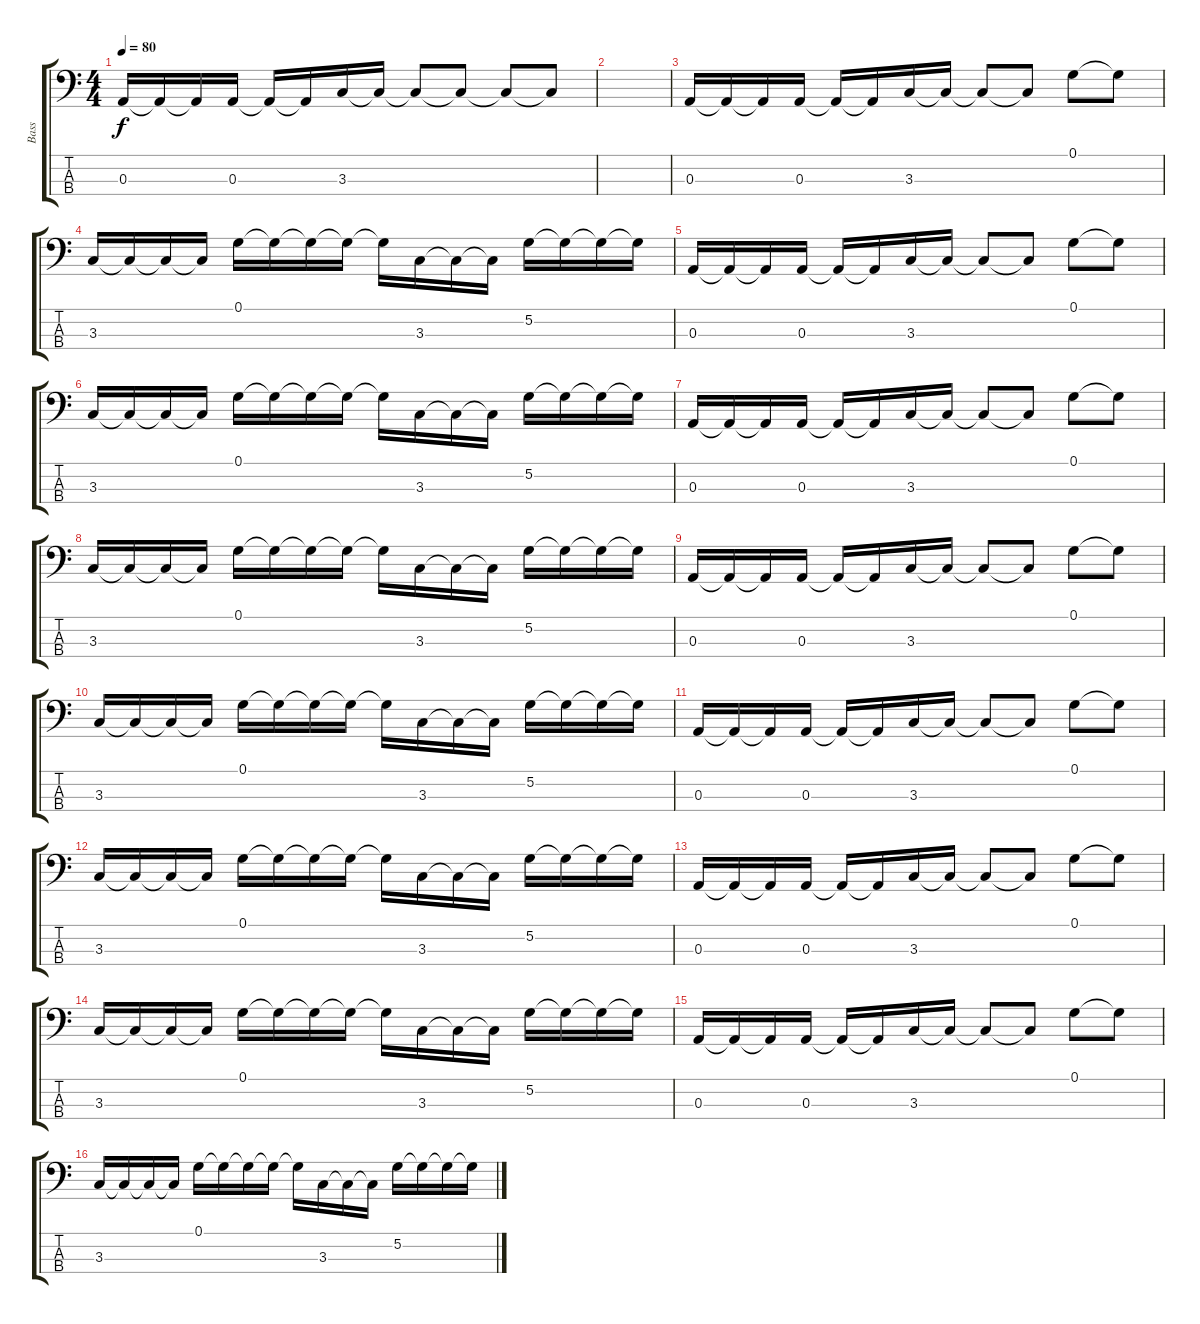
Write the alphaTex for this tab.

\track ("Bass" "Bass") {instrument electricbassfinger}
\staff {score tabs}
\tuning (G2 D2 A1 D1) {hide}
\ts (4 4)
\tempo 80
\clef f4
\ks c
0.3.16{dy f instrument electricbassfinger} 0.3{t}.16 0.3{t}.16 0.3.16 0.3{t}.16 0.3{t}.16 3.3.16 3.3{t}.16 3.3{t}.8 3.3{t}.8 3.3{t}.8 3.3{t}.8 |
|
0.3.16 0.3{t}.16 0.3{t}.16 0.3.16 0.3{t}.16 0.3{t}.16 3.3.16 3.3{t}.16 3.3{t}.8 3.3{t}.8 0.1.8 0.1{t}.8 |
3.3.16 3.3{t}.16 3.3{t}.16 3.3{t}.16 0.1.16 0.1{t}.16 0.1{t}.16 0.1{t}.16 0.1{t}.16 3.3.16 3.3{t}.16 3.3{t}.16 5.2.16 5.2{t}.16 5.2{t}.16 5.2{t}.16 |
0.3.16 0.3{t}.16 0.3{t}.16 0.3.16 0.3{t}.16 0.3{t}.16 3.3.16 3.3{t}.16 3.3{t}.8 3.3{t}.8 0.1.8 0.1{t}.8 |
3.3.16 3.3{t}.16 3.3{t}.16 3.3{t}.16 0.1.16 0.1{t}.16 0.1{t}.16 0.1{t}.16 0.1{t}.16 3.3.16 3.3{t}.16 3.3{t}.16 5.2.16 5.2{t}.16 5.2{t}.16 5.2{t}.16 |
0.3.16 0.3{t}.16 0.3{t}.16 0.3.16 0.3{t}.16 0.3{t}.16 3.3.16 3.3{t}.16 3.3{t}.8 3.3{t}.8 0.1.8 0.1{t}.8 |
3.3.16 3.3{t}.16 3.3{t}.16 3.3{t}.16 0.1.16 0.1{t}.16 0.1{t}.16 0.1{t}.16 0.1{t}.16 3.3.16 3.3{t}.16 3.3{t}.16 5.2.16 5.2{t}.16 5.2{t}.16 5.2{t}.16 |
0.3.16 0.3{t}.16 0.3{t}.16 0.3.16 0.3{t}.16 0.3{t}.16 3.3.16 3.3{t}.16 3.3{t}.8 3.3{t}.8 0.1.8 0.1{t}.8 |
3.3.16 3.3{t}.16 3.3{t}.16 3.3{t}.16 0.1.16 0.1{t}.16 0.1{t}.16 0.1{t}.16 0.1{t}.16 3.3.16 3.3{t}.16 3.3{t}.16 5.2.16 5.2{t}.16 5.2{t}.16 5.2{t}.16 |
0.3.16 0.3{t}.16 0.3{t}.16 0.3.16 0.3{t}.16 0.3{t}.16 3.3.16 3.3{t}.16 3.3{t}.8 3.3{t}.8 0.1.8 0.1{t}.8 |
3.3.16 3.3{t}.16 3.3{t}.16 3.3{t}.16 0.1.16 0.1{t}.16 0.1{t}.16 0.1{t}.16 0.1{t}.16 3.3.16 3.3{t}.16 3.3{t}.16 5.2.16 5.2{t}.16 5.2{t}.16 5.2{t}.16 |
0.3.16 0.3{t}.16 0.3{t}.16 0.3.16 0.3{t}.16 0.3{t}.16 3.3.16 3.3{t}.16 3.3{t}.8 3.3{t}.8 0.1.8 0.1{t}.8 |
3.3.16 3.3{t}.16 3.3{t}.16 3.3{t}.16 0.1.16 0.1{t}.16 0.1{t}.16 0.1{t}.16 0.1{t}.16 3.3.16 3.3{t}.16 3.3{t}.16 5.2.16 5.2{t}.16 5.2{t}.16 5.2{t}.16 |
0.3.16 0.3{t}.16 0.3{t}.16 0.3.16 0.3{t}.16 0.3{t}.16 3.3.16 3.3{t}.16 3.3{t}.8 3.3{t}.8 0.1.8 0.1{t}.8 |
3.3.16 3.3{t}.16 3.3{t}.16 3.3{t}.16 0.1.16 0.1{t}.16 0.1{t}.16 0.1{t}.16 0.1{t}.16 3.3.16 3.3{t}.16 3.3{t}.16 5.2.16 5.2{t}.16 5.2{t}.16 5.2{t}.16
